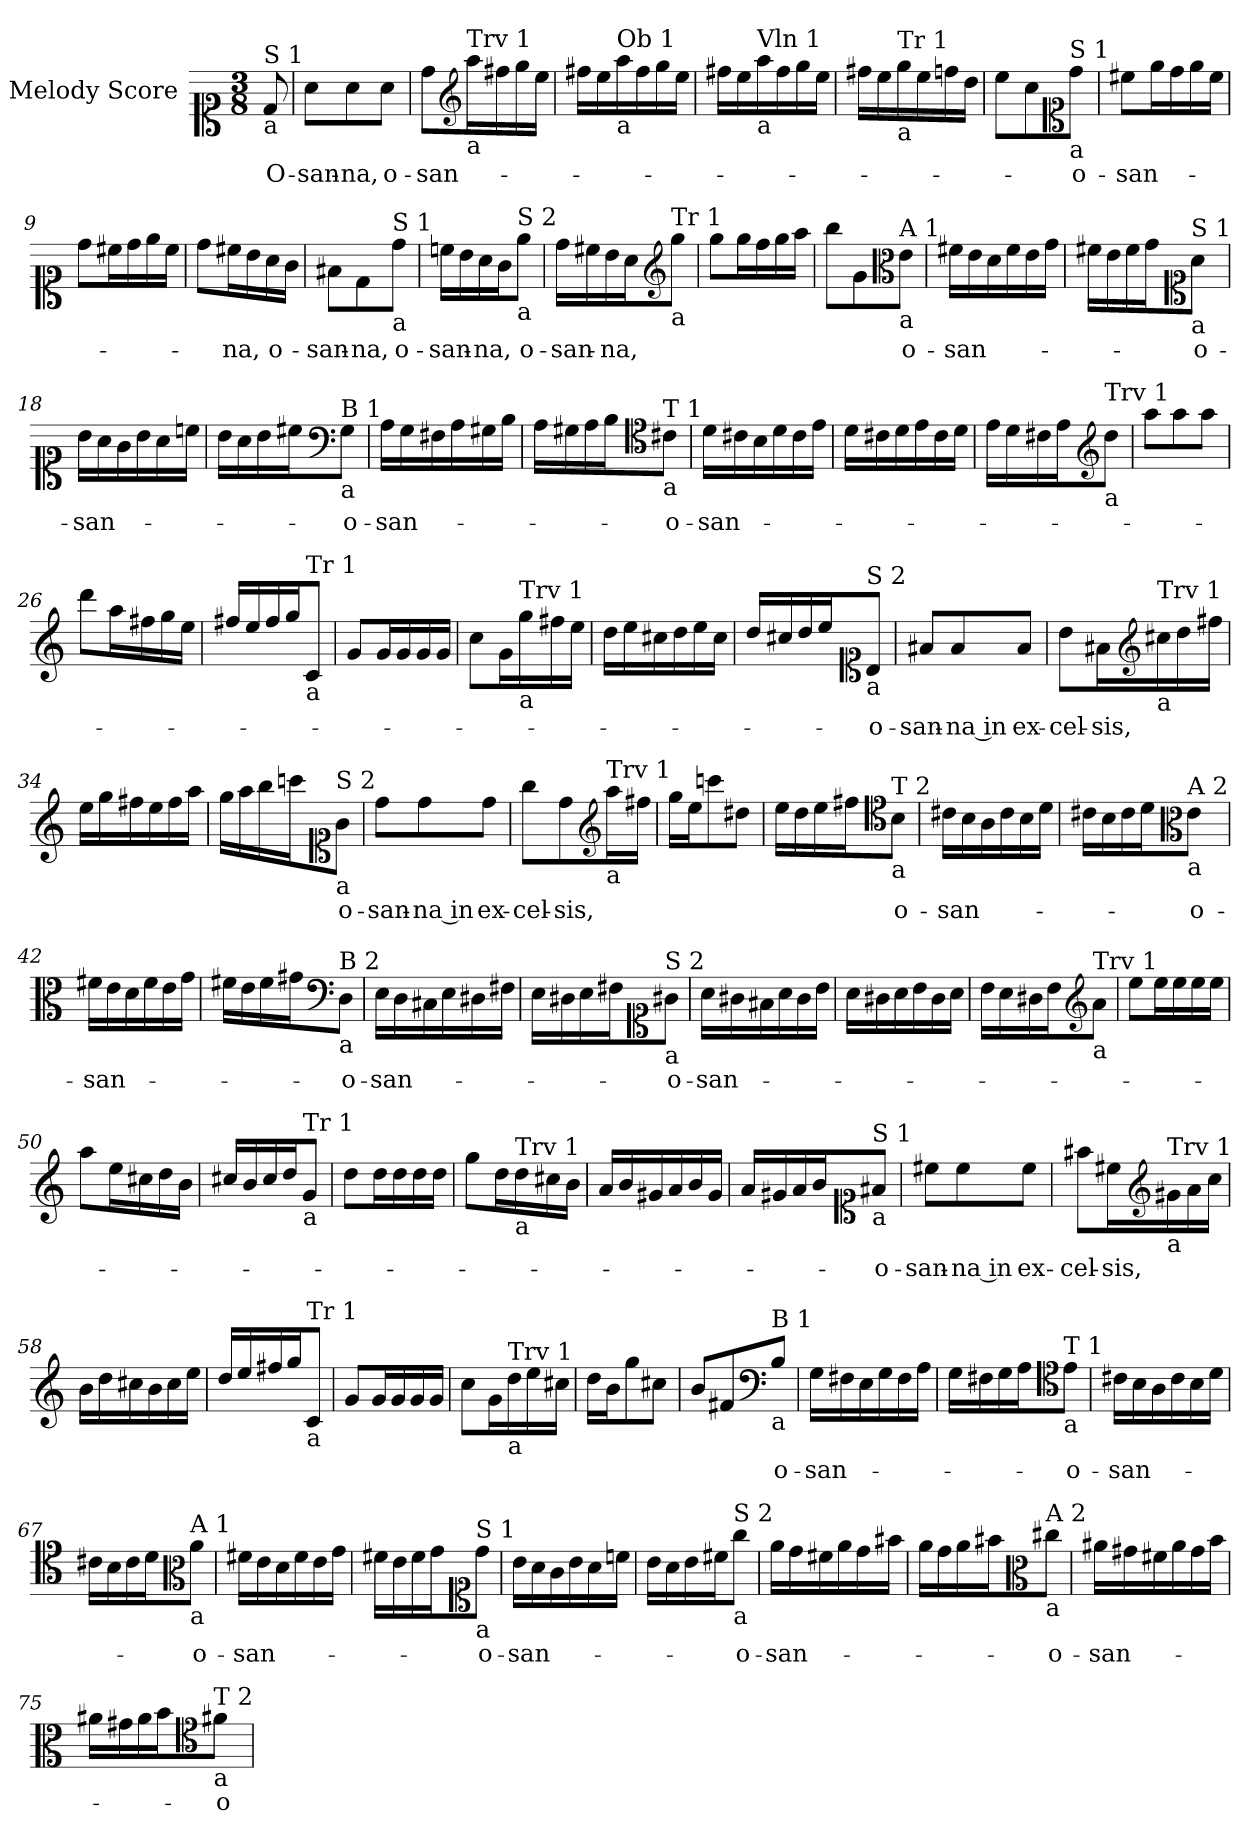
**kern	**text
*part1	*part1
*staff1	*staff1
*I"Melody Score	*
*clefC1	*
*k[]	*
*M3/8	*
*MM99	*
=1	=1
!LO:TX:a:t=S 1	!
!LO:TX:b:t=a	!
!	!LO:LY:b
8d/	O-
=2	=2
!	!LO:LY:b
8a\L	-san-
!	!LO:LY:b
8a\	-na,
!	!LO:LY:b
8a\J	o-
=3	=3
!	!LO:LY:b
8dd\L	-san-
*clefG2	*
!LO:TX:a:t=Trv 1	!
!LO:TX:b:t=a	!
16aa\L	.
16ff#\	.
16gg\	.
16ee\JJ	.
=4	=4
16ff#\LL	.
16ee\	.
!LO:TX:a:t=Ob 1	!
!LO:TX:b:t=a	!
16aa\	.
16ff#\	.
16gg\	.
16ee\JJ	.
=5	=5
16ff#\LL	.
16ee\	.
!LO:TX:a:t=Vln 1	!
!LO:TX:b:t=a	!
16aa\	.
16ff#\	.
16gg\	.
16ee\JJ	.
=6	=6
16ff#\LL	.
16ee\	.
!LO:TX:a:t=Tr 1	!
!LO:TX:b:t=a	!
16gg\	.
16ee\	.
16ff\	.
16dd\JJ	.
=7	=7
8ee\L	.
8cc\	.
*clefC1	*
!LO:TX:a:t=S 1	!
!LO:TX:b:t=a	!
!	!LO:LY:b
8dd\J	o-
=8	=8
!	!LO:LY:b
8cc#\L	-san-
16ee\L	.
16dd\	.
16ee\	.
16cc#\JJ	.
=9	=9
8dd\L	.
16cc#\L	.
16dd\	.
16ee\	.
16cc#\JJ	.
=10	=10
8dd\L	.
!	!LO:LY:b
16cc#\L	-na,
16b\	.
!	!LO:LY:b
16a\	o-
16g\JJ	.
=11	=11
!	!LO:LY:b
8f#\L	-san-
!	!LO:LY:b
8d\	-na,
!LO:TX:a:t=S 1	!
!LO:TX:b:t=a	!
!	!LO:LY:b
8dd\J	o-
=12	=12
!	!LO:LY:b
16ccn\LL	-san-
16b\	.
!	!LO:LY:b
16a\	-na,
16g\J	.
!LO:TX:a:t=S 2	!
!LO:TX:b:t=a	!
!	!LO:LY:b
8ee\J	o-
=13	=13
!	!LO:LY:b
16dd\LL	-san-
16cc#\	.
!	!LO:LY:b
16b\	-na,
16a\J	.
*clefG2	*
!LO:TX:a:t=Tr 1	!
!LO:TX:b:t=a	!
8gg\J	.
=14	=14
8gg\L	.
16gg\L	.
16ff\	.
16gg\	.
16aa\JJ	.
=15	=15
8bb\L	.
8g\	.
*clefC3	*
!LO:TX:a:t=A 1	!
!LO:TX:b:t=a	!
!	!LO:LY:b
8e\J	o-
=16	=16
!	!LO:LY:b
16f#\LL	-san-
16e\	.
16d\	.
16f#\	.
16e\	.
16g\JJ	.
=17	=17
16f#\LL	.
16e\	.
16f#\	.
16g\J	.
*clefC1	*
!LO:TX:a:t=S 1	!
!LO:TX:b:t=a	!
!	!LO:LY:b
8a\J	o-
=18	=18
!	!LO:LY:b
16b\LL	san-
16a\	.
16g\	.
16b\	.
16a\	.
16ccn\JJ	.
=19	=19
16b\LL	.
16a\	.
16b\	.
16cc#\J	.
*clefF4	*
!LO:TX:a:t=B 1	!
!LO:TX:b:t=a	!
!	!LO:LY:b
8G\J	o-
=20	=20
!	!LO:LY:b
16A\LL	-san-
16G\	.
16F#\	.
16A\	.
16G#X\	.
16B\JJ	.
=21	=21
16A\LL	.
16G#X\	.
16A\	.
16B\J	.
*clefC4	*
!LO:TX:a:t=T 1	!
!LO:TX:b:t=a	!
!	!LO:LY:b
8c#\J	o-
=22	=22
!	!LO:LY:b
16d\LL	-san-
16c#\	.
16B\	.
16d\	.
16c#\	.
16e\JJ	.
=23	=23
16d\LL	.
16c#\	.
16d\	.
16e\	.
16c#\	.
16d\JJ	.
=24	=24
16e\LL	.
16d\	.
16c#\	.
16e\J	.
*clefG2	*
!LO:TX:a:t=Trv 1	!
!LO:TX:b:t=a	!
8dd\J	.
=25	=25
8aa\L	.
8aa\	.
8aa\J	.
=26	=26
8ddd\L	.
16aa\L	.
16ff#\	.
16gg\	.
16ee\JJ	.
=27	=27
16ff#/LL	.
16ee/	.
16ff#/	.
16gg/J	.
!LO:TX:a:t=Tr 1	!
!LO:TX:b:t=a	!
8c/J	.
=28	=28
8g/L	.
16g/L	.
16g/	.
16g/	.
16g/JJ	.
=29	=29
8cc\L	.
16g\L	.
!LO:TX:a:t=Trv 1	!
!LO:TX:b:t=a	!
16gg\	.
16ff#\	.
16ee\JJ	.
=30	=30
16dd\LL	.
16ee\	.
16cc#\	.
16dd\	.
16ee\	.
16cc#\JJ	.
=31	=31
16dd/LL	.
16cc#/	.
16dd/	.
16ee/J	.
*clefC1	*
!LO:TX:a:t=S 2	!
!LO:TX:b:t=a	!
!	!LO:LY:b
8B/J	o-
=32	=32
!	!LO:LY:b
8f#/L	-san-
!	!LO:LY:b
8f#/	-na in
!	!LO:LY:b
8f#/J	ex-
=33	=33
!	!LO:LY:b
8b\L	-cel-
!	!LO:LY:b
16f#\L	-sis,
*clefG2	*
!LO:TX:a:t=Trv 1	!
!LO:TX:b:t=a	!
16cc#\	.
16dd\	.
16ff#\JJ	.
=34	=34
16ee\LL	.
16gg\	.
16ff#\	.
16ee\	.
16ff#\	.
16aa\JJ	.
=35	=35
16gg\LL	.
16aa\	.
16bb\	.
16cccn\J	.
*clefC1	*
!LO:TX:a:t=S 2	!
!LO:TX:b:t=a	!
!	!LO:LY:b
8g\J	o-
=36	=36
!	!LO:LY:b
8dd\L	-san-
!	!LO:LY:b
8dd\	-na in
!	!LO:LY:b
8dd\J	ex-
=37	=37
!	!LO:LY:b
8gg\L	-cel-
!	!LO:LY:b
8dd\	-sis,
*clefG2	*
!LO:TX:a:t=Trv 1	!
!LO:TX:b:t=a	!
16aa\L	.
16ff#\JJ	.
=38	=38
16gg\LL	.
16ee\J	.
8cccn\	.
8dd#X\J	.
=39	=39
16ee\LL	.
16dd\	.
16ee\	.
16ff#\J	.
*clefC4	*
!LO:TX:a:t=T 2	!
!LO:TX:b:t=a	!
!	!LO:LY:b
8B\J	o-
=40	=40
!	!LO:LY:b
16c#\LL	-san-
16B\	.
16A\	.
16c#\	.
16B\	.
16d\JJ	.
=41	=41
16c#\LL	.
16B\	.
16c#\	.
16d\J	.
*clefC3	*
!LO:TX:a:t=A 2	!
!LO:TX:b:t=a	!
!	!LO:LY:b
8e\J	o-
=42	=42
!	!LO:LY:b
16f#\LL	-san-
16e\	.
16d\	.
16f#\	.
16e\	.
16g\JJ	.
=43	=43
16f#\LL	.
16e\	.
16f#\	.
16g#X\J	.
*clefF4	*
!LO:TX:a:t=B 2	!
!LO:TX:b:t=a	!
!	!LO:LY:b
8D\J	o-
=44	=44
!	!LO:LY:b
16E\LL	-san-
16D\	.
16C#\	.
16E\	.
16D#X\	.
16F#\JJ	.
=45	=45
16E\LL	.
16D#X\	.
16E\	.
16F#\J	.
*clefC1	*
!LO:TX:a:t=S 2	!
!LO:TX:b:t=a	!
!	!LO:LY:b
8g#X\J	o-
=46	=46
!	!LO:LY:b
16a\LL	-san-
16g#X\	.
16f#\	.
16a\	.
16g#\	.
16b\JJ	.
=47	=47
16a\LL	.
16g#X\	.
16a\	.
16b\	.
16g#\	.
16a\JJ	.
=48	=48
16b\LL	.
16a\	.
16g#X\	.
16b\J	.
*clefG2	*
!LO:TX:a:t=Trv 1	!
!LO:TX:b:t=a	!
8a\J	.
=49	=49
8ee\L	.
16ee\L	.
16ee\	.
16ee\	.
16ee\JJ	.
=50	=50
8aa\L	.
16ee\L	.
16cc#\	.
16dd\	.
16b\JJ	.
=51	=51
16cc#/LL	.
16b/	.
16cc#/	.
16dd/J	.
!LO:TX:a:t=Tr 1	!
!LO:TX:b:t=a	!
8g/J	.
=52	=52
8dd\L	.
16dd\L	.
16dd\	.
16dd\	.
16dd\JJ	.
=53	=53
8gg\L	.
16dd\L	.
!LO:TX:a:t=Trv 1	!
!LO:TX:b:t=a	!
16dd\	.
16cc#\	.
16b\JJ	.
=54	=54
16a/LL	.
16b/	.
16g#X/	.
16a/	.
16b/	.
16g#/JJ	.
=55	=55
16a/LL	.
16g#X/	.
16a/	.
16b/J	.
*clefC1	*
!LO:TX:a:t=S 1	!
!LO:TX:b:t=a	!
!	!LO:LY:b
8f#/J	o-
=56	=56
!	!LO:LY:b
8cc#\L	-san-
!	!LO:LY:b
8cc#\	-na in
!	!LO:LY:b
8cc#\J	ex-
=57	=57
!	!LO:LY:b
8ff#\L	-cel-
!	!LO:LY:b
16cc#\L	-sis,
*clefG2	*
!LO:TX:a:t=Trv 1	!
!LO:TX:b:t=a	!
16g#\	.
16a\	.
16cc#\JJ	.
=58	=58
16b\LL	.
16dd\	.
16cc#\	.
16b\	.
16cc#\	.
16ee\JJ	.
=59	=59
16dd/LL	.
16ee/	.
16ff#/	.
16gg/J	.
!LO:TX:a:t=Tr 1	!
!LO:TX:b:t=a	!
8c/J	.
=60	=60
8g/L	.
16g/L	.
16g/	.
16g/	.
16g/JJ	.
=61	=61
8cc\L	.
16g\L	.
!LO:TX:a:t=Trv 1	!
!LO:TX:b:t=a	!
16dd\	.
16ee\	.
16cc#\JJ	.
=62	=62
16dd\LL	.
16b\J	.
8gg\	.
8cc#\J	.
=63	=63
8b/L	.
8f#/	.
*clefF4	*
!LO:TX:a:t=B 1	!
!LO:TX:b:t=a	!
!	!LO:LY:b
8B/J	o-
=64	=64
!	!LO:LY:b
16G\LL	-san-
16F#\	.
16E\	.
16G\	.
16F#\	.
16A\JJ	.
=65	=65
16G\LL	.
16F#\	.
16G\	.
16A\J	.
*clefC4	*
!LO:TX:a:t=T 1	!
!LO:TX:b:t=a	!
!	!LO:LY:b
8e\J	o-
=66	=66
!	!LO:LY:b
16c#\LL	-san-
16B\	.
16A\	.
16c#\	.
16B\	.
16d\JJ	.
=67	=67
16c#\LL	.
16B\	.
16c#\	.
16d\J	.
*clefC3	*
!LO:TX:a:t=A 1	!
!LO:TX:b:t=a	!
!	!LO:LY:b
8a\J	o-
=68	=68
!	!LO:LY:b
16f#\LL	-san-
16e\	.
16d\	.
16f#\	.
16e\	.
16g\JJ	.
=69	=69
16f#\LL	.
16e\	.
16f#\	.
16g\J	.
*clefC1	*
!LO:TX:a:t=S 1	!
!LO:TX:b:t=a	!
!	!LO:LY:b
8dd\J	o-
=70	=70
!	!LO:LY:b
16b\LL	-san-
16a\	.
16g\	.
16b\	.
16a\	.
16ccn\JJ	.
=71	=71
16b\LL	.
16a\	.
16b\	.
16cc#\J	.
!LO:TX:a:t=S 2	!
!LO:TX:b:t=a	!
!	!LO:LY:b
8gg\J	o-
=72	=72
!	!LO:LY:b
16ee\LL	-san-
16dd\	.
16cc#\	.
16ee\	.
16dd\	.
16ff#\JJ	.
=73	=73
16ee\LL	.
16dd\	.
16ee\	.
16ff#\J	.
*clefC3	*
!LO:TX:a:t=A 2	!
!LO:TX:b:t=a	!
!	!LO:LY:b
8cc#\J	o-
=74	=74
!	!LO:LY:b
16a#X\LL	-san-
16g#X\	.
16f#\	.
16a#\	.
16g#\	.
16b\JJ	.
=75	=75
16a#X\LL	.
16g#X\	.
16a#\	.
16b\J	.
*clefC4	*
!LO:TX:a:t=T 2	!
!LO:TX:b:t=a	!
!	!LO:LY:b
8f#\J	o-
=	=
*-	*-
